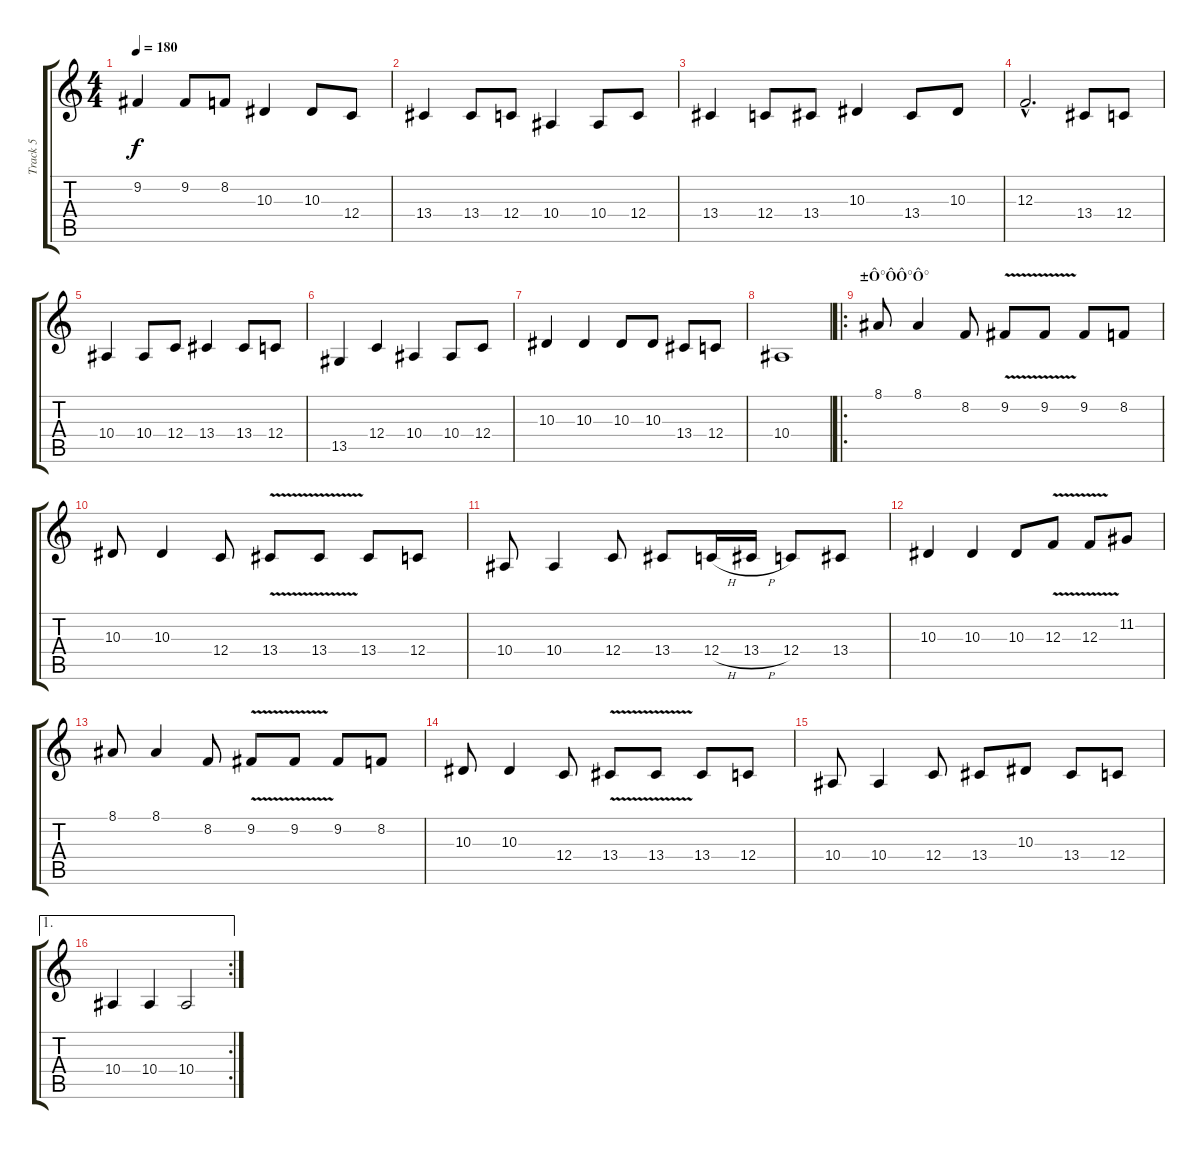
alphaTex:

\track ("Track 5" "Track 5") {instrument violin}
\staff {score tabs}
\tuning (D4 A3 F3 C3 G2 D2) {hide}
\ts (4 4)
\tempo 180
\clef g2
\ks c
9.2.4{dy f} 9.2.8 8.2.8 10.3.4 10.3.8 12.4.8 |
13.4.4 13.4.8 12.4.8 10.4.4 10.4.8 12.4.8 |
13.4.4 12.4.8 13.4.8 10.3.4 13.4.8 10.3.8 |
12.3{hac}.2{d} 13.4.8 12.4.8 |
10.4.4 10.4.8 12.4.8 13.4.4 13.4.8 12.4.8 |
13.5.4 12.4.4 10.4.4 10.4.8 12.4.8 |
10.3.4 10.3.4 10.3.8 10.3.8 13.4.8 12.4.8 |
10.4.1 |
\ro
\section ("" "±Ô°ÔÔ°Ô°")
8.1.8 8.1.4 8.2.8 9.2{v}.8 9.2{v}.8 9.2.8 8.2.8 |
10.3.8 10.3.4 12.4.8 13.4{v}.8 13.4{v}.8 13.4.8 12.4.8 |
10.4.8 10.4.4 12.4.8 13.4.8 12.4{h}.16 13.4{h}.16 12.4.8 13.4.8 |
10.3.4 10.3.4 10.3.8 12.3{v}.8 12.3{v}.8 11.2.8 |
8.1.8 8.1.4 8.2.8 9.2{v}.8 9.2{v}.8 9.2.8 8.2.8 |
10.3.8 10.3.4 12.4.8 13.4{v}.8 13.4{v}.8 13.4.8 12.4.8 |
10.4.8 10.4.4 12.4.8 13.4.8 10.3.8 13.4.8 12.4.8 |
\ae 1
\rc 2
10.4.4 10.4.4 10.4.2
